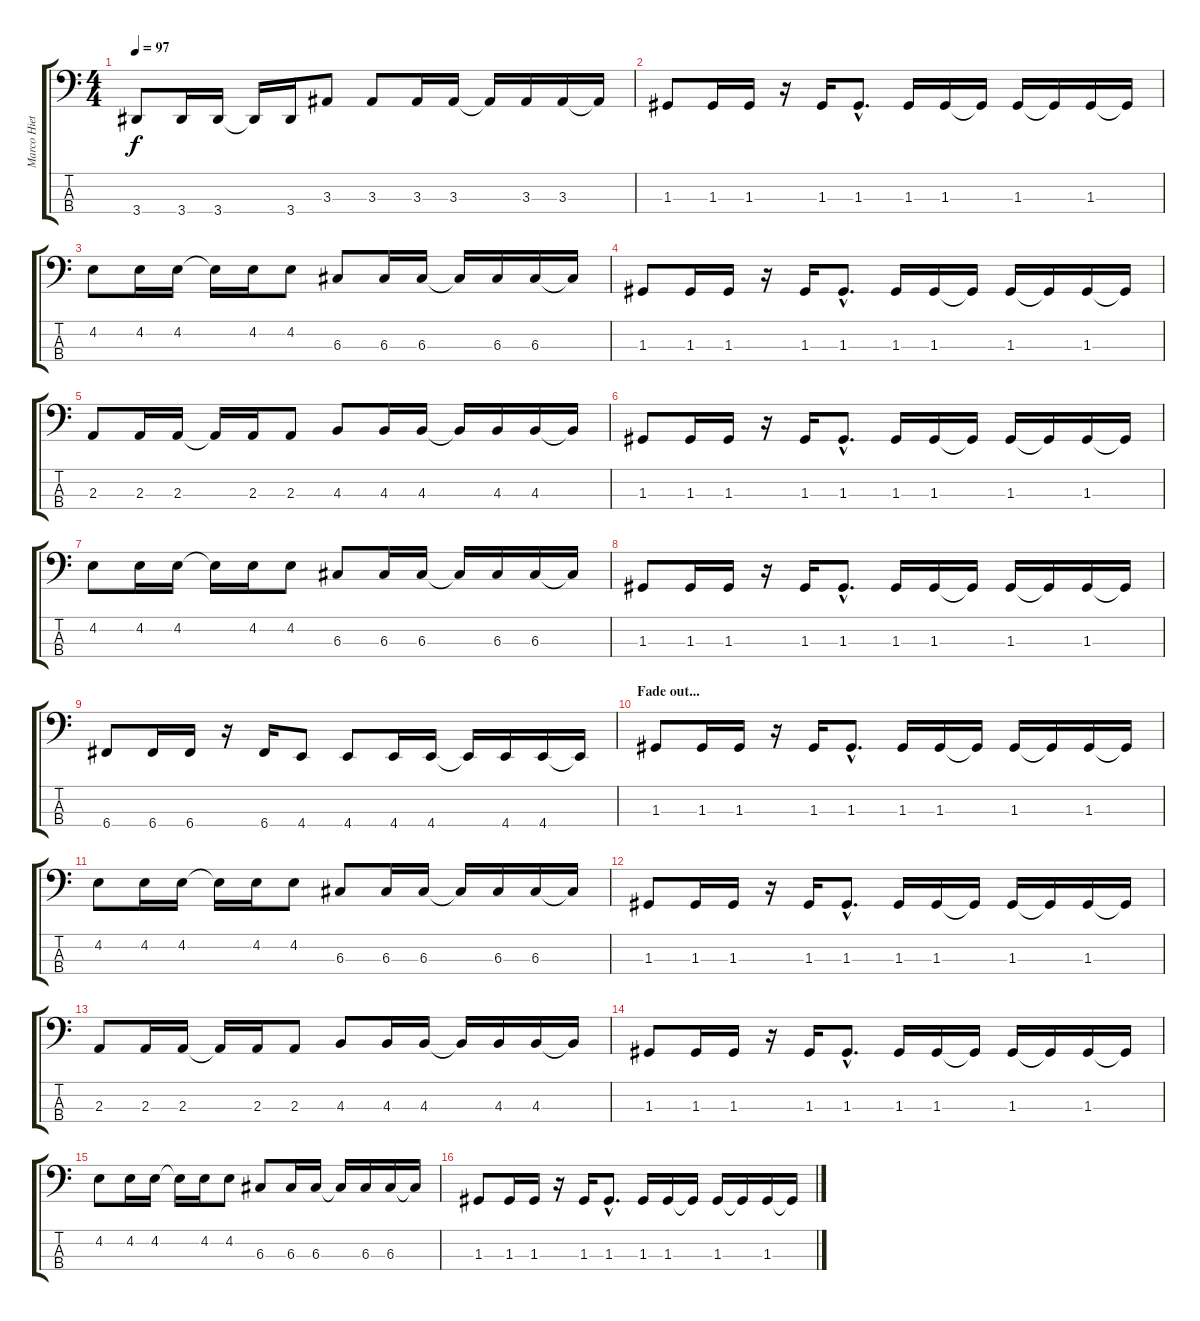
\track ("Marco Hietala - bass" "Marco Hiet") {instrument electricbasspick}
\staff {score tabs}
\tuning (F2 C2 G1 C1) {hide}
\ts (4 4)
\tempo 97
\clef f4
\ks c
3.4.8{dy f} 3.4.16 3.4.16 3.4{t}.16 3.4.16 3.3.8 3.3.8 3.3.16 3.3.16 3.3{t}.16 3.3.16 3.3.16 3.3{t}.16 |
1.3.8 1.3.16 1.3.16 r.16 1.3.16 1.3{hac}.8{d} 1.3.16 1.3.16 1.3{t}.16 1.3.16 1.3{t}.16 1.3.16 1.3{t}.16 |
4.2.8 4.2.16 4.2.16 4.2{t}.16 4.2.16 4.2.8 6.3.8 6.3.16 6.3.16 6.3{t}.16 6.3.16 6.3.16 6.3{t}.16 |
1.3.8 1.3.16 1.3.16 r.16 1.3.16 1.3{hac}.8{d} 1.3.16 1.3.16 1.3{t}.16 1.3.16 1.3{t}.16 1.3.16 1.3{t}.16 |
2.3.8 2.3.16 2.3.16 2.3{t}.16 2.3.16 2.3.8 4.3.8 4.3.16 4.3.16 4.3{t}.16 4.3.16 4.3.16 4.3{t}.16 |
1.3.8 1.3.16 1.3.16 r.16 1.3.16 1.3{hac}.8{d} 1.3.16 1.3.16 1.3{t}.16 1.3.16 1.3{t}.16 1.3.16 1.3{t}.16 |
4.2.8 4.2.16 4.2.16 4.2{t}.16 4.2.16 4.2.8 6.3.8 6.3.16 6.3.16 6.3{t}.16 6.3.16 6.3.16 6.3{t}.16 |
1.3.8 1.3.16 1.3.16 r.16 1.3.16 1.3{hac}.8{d} 1.3.16 1.3.16 1.3{t}.16 1.3.16 1.3{t}.16 1.3.16 1.3{t}.16 |
6.4.8 6.4.16 6.4.16 r.16 6.4.16 4.4.8 4.4.8 4.4.16 4.4.16 4.4{t}.16 4.4.16 4.4.16 4.4{t}.16 |
\section ("" "Fade out...")
1.3.8 1.3.16 1.3.16 r.16 1.3.16 1.3{hac}.8{d} 1.3.16 1.3.16 1.3{t}.16 1.3.16 1.3{t}.16 1.3.16 1.3{t}.16 |
4.2.8 4.2.16 4.2.16 4.2{t}.16 4.2.16 4.2.8 6.3.8 6.3.16 6.3.16 6.3{t}.16 6.3.16 6.3.16 6.3{t}.16 |
1.3.8 1.3.16 1.3.16 r.16 1.3.16 1.3{hac}.8{d} 1.3.16 1.3.16 1.3{t}.16 1.3.16 1.3{t}.16 1.3.16 1.3{t}.16 |
2.3.8 2.3.16 2.3.16 2.3{t}.16 2.3.16 2.3.8 4.3.8 4.3.16 4.3.16 4.3{t}.16 4.3.16 4.3.16 4.3{t}.16 |
1.3.8 1.3.16 1.3.16 r.16 1.3.16 1.3{hac}.8{d} 1.3.16 1.3.16 1.3{t}.16 1.3.16 1.3{t}.16 1.3.16 1.3{t}.16 |
4.2.8 4.2.16 4.2.16 4.2{t}.16 4.2.16 4.2.8 6.3.8 6.3.16 6.3.16 6.3{t}.16 6.3.16 6.3.16 6.3{t}.16 |
1.3.8 1.3.16 1.3.16 r.16 1.3.16 1.3{hac}.8{d} 1.3.16 1.3.16 1.3{t}.16 1.3.16 1.3{t}.16 1.3.16 1.3{t}.16
